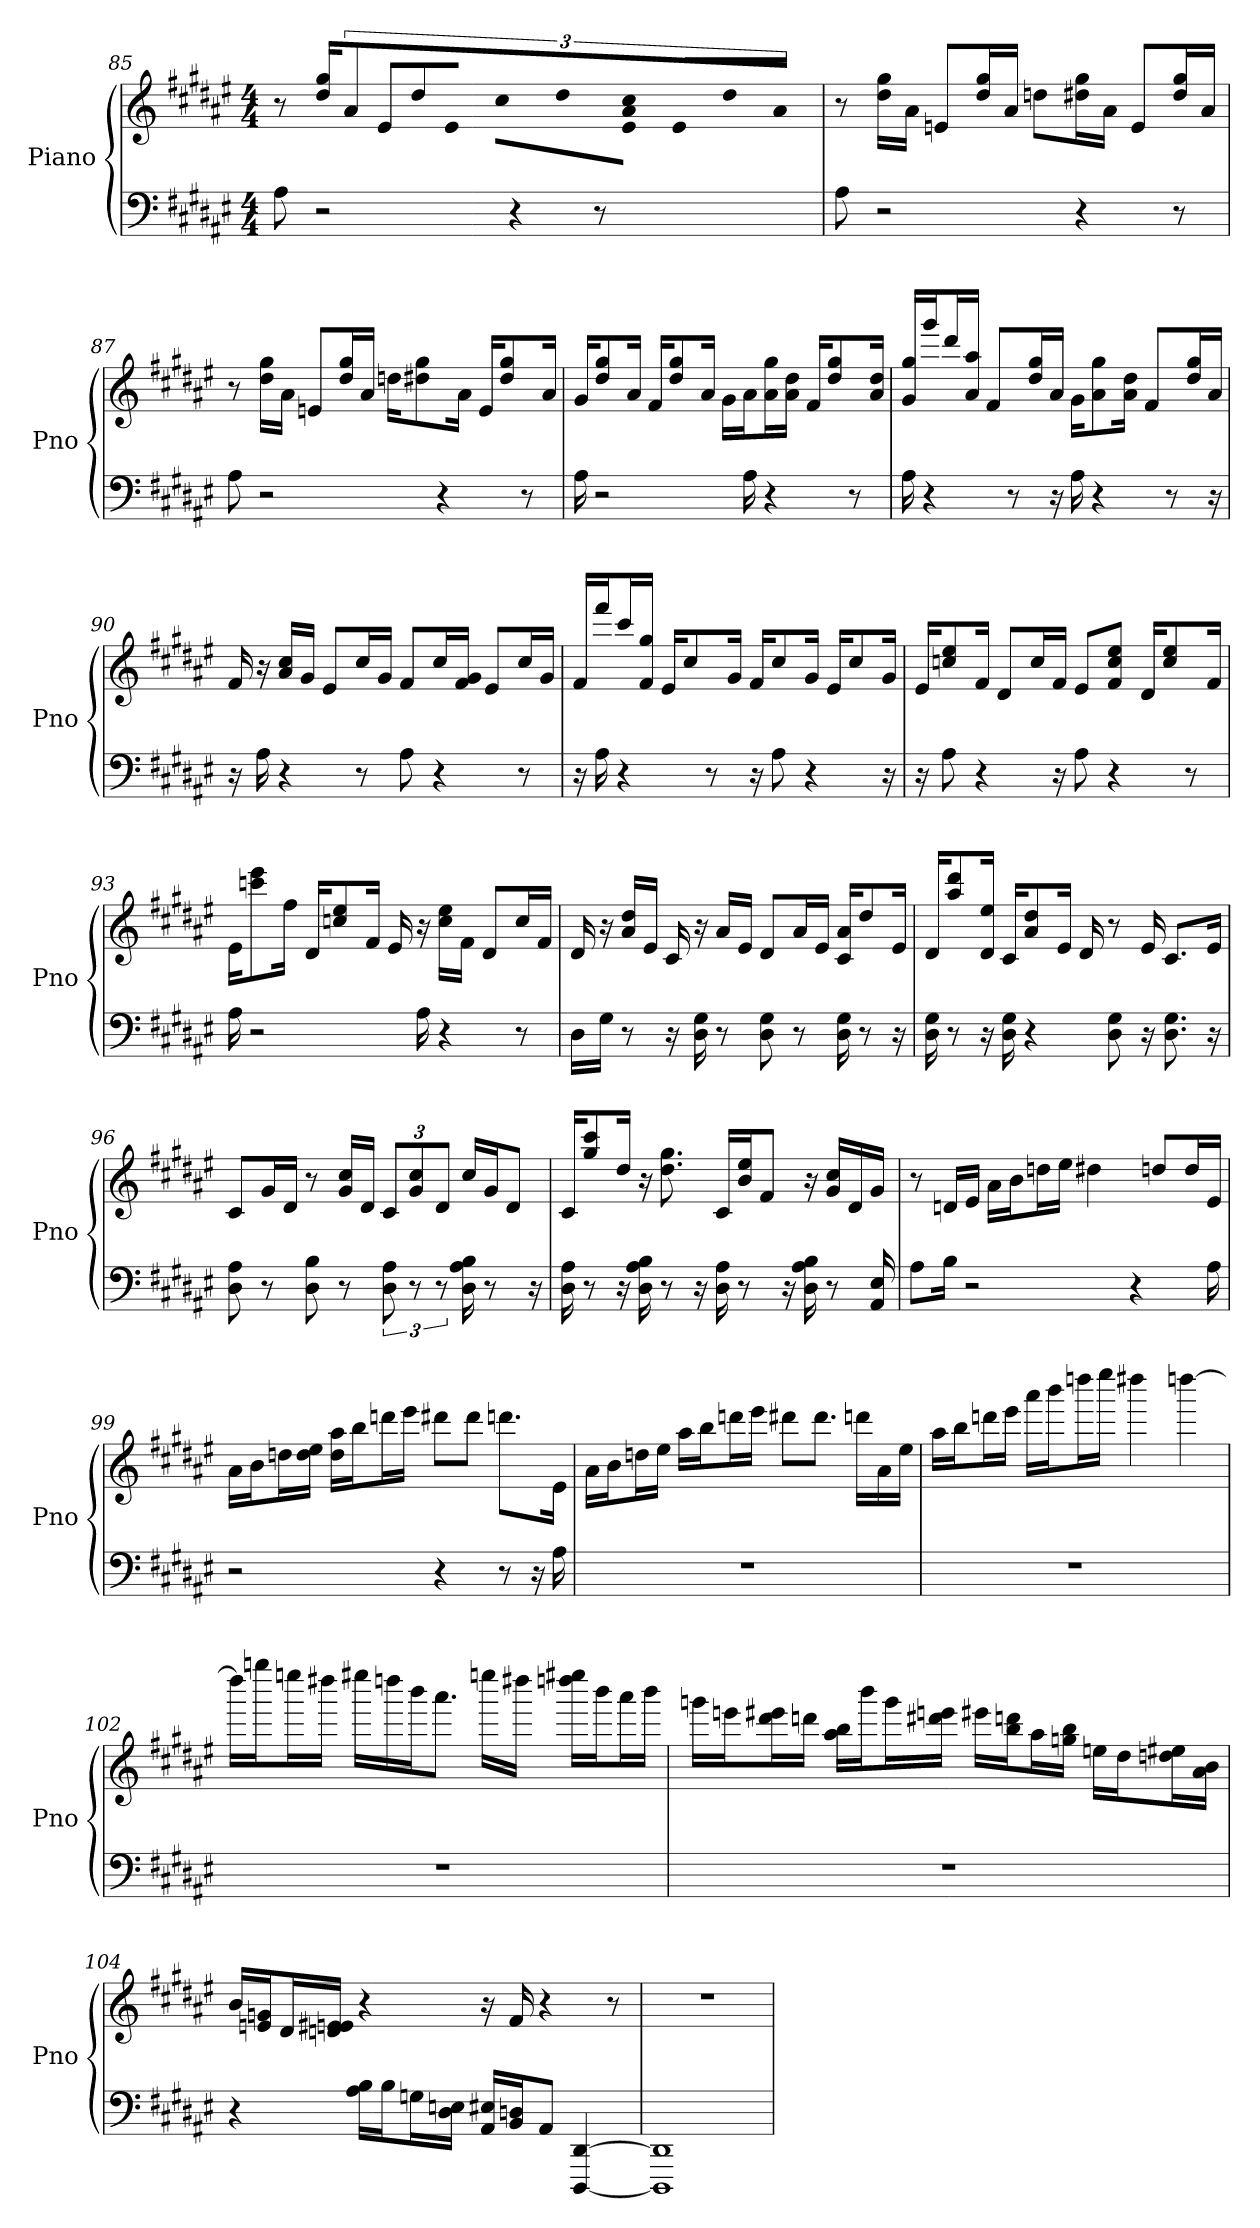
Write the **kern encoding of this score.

**kern	**kern
*part1	*part1
*staff2	*staff1
*I"Piano	*
*I'Pno	*
*clefF4	*clefG2
*k[f#c#g#d#a#e#]	*k[f#c#g#d#a#e#]
*F#:	*F#:
*M4/4	*M4/4
=85	=85
8A#	8r
2r	16dd#\ 16gg#\KL
.	12a#\J
.	12e#/L
.	12dd#/
.	16e#/Jk
.	8cc#\L
4r	16dd#\L
.	16cc#\ 16e#\ 16a#\JJ
.	8e#/L
8r	16dd#/L
.	16a#/JJ
=86	=86
8A#	8r
2r	16gg#\ 16dd#\LL
.	16a#\JJ
.	8e/L
.	16gg#/ 16dd#/L
.	16a#/JJ
.	8dd\L
4r	16gg#\ 16dd#\L
.	16a#\JJ
.	8e/L
8r	16gg#/ 16dd#/L
.	16a#/JJ
=87	=87
8A#	8r
2r	16gg#\ 16dd#\LL
.	16a#\JJ
.	8e/L
.	16dd#/ 16gg#/L
.	16a#/JJ
.	16dd\KL
.	8dd#\ 8gg#\
4r	.
.	16a#\Jk
.	16e/KL
.	8dd#/ 8gg#/
8r	.
.	16a#/Jk
=88	=88
16A#	16g#/KL
2r	8gg#/ 8dd#/
.	16a#/Jk
.	16f#/KL
.	8gg#/ 8dd#/
.	16a#/Jk
.	16g#\LL
16A#	16a#\J
4r	16a#\ 16gg#\L
.	16a#\ 16dd#\JJ
.	16f#/KL
.	8gg#/ 8dd#/
8r	.
.	16a#/ 16dd#/Jk
=89	=89
16A#	16g#/ 16gg#/LL
4r	16ggg#/J
.	16ddd#/L
.	16aa#/ 16a#/JJ
.	8f#/L
8r	.
.	16dd#/ 16gg#/L
16r	16a#/JJ
16A#	16g#\KL
4r	8a#\ 8gg#\
.	16a#\ 16dd#\Jk
.	8f#/L
8r	.
.	16gg#/ 16dd#/L
16r	16a#/JJ
=90	=90
16r	16f#
16A#	16r
4r	16cc#/ 16a#/LL
.	16g#/JJ
.	8e#/L
8r	16cc#/L
.	16g#/JJ
8A#	8f#/L
4r	16cc#/L
.	16f#/ 16g#/JJ
.	8e#/L
8r	16cc#/L
.	16g#/JJ
=91	=91
16r	16f#/LL
16A#	16fff#/J
4r	16ccc#/L
.	16gg#/ 16f#/JJ
.	16e#/KL
.	8cc#/
8r	.
.	16g#/Jk
16r	16f#/KL
8A#	8cc#/
4r	16g#/Jk
.	16e#/KL
.	8cc#/
16r	16g#/Jk
=92	=92
16r	16e#/KL
8A#	8cc/ 8ee#/
4r	16f#/Jk
.	8d#/L
.	16cc/L
16r	16f#/JJ
8A#	8e#/L
4r	8ee#/ 8cc/ 8f#/J
.	16d#/KL
.	8ee#/ 8cc/
8r	.
.	16f#/Jk
=93	=93
16A#	16e#\KL
2r	8eee#\ 8ccc\
.	16ff#\Jk
.	16d#/KL
.	8ee#/ 8cc/
.	16f#/Jk
.	16e#
16A#	16r
4r	16ee#\ 16cc\LL
.	16f#\JJ
.	8d#/L
8r	16cc/L
.	16f#/JJ
=94	=94
16D#\LL	16d#
16G#\JJ	16r
8r	16dd#/ 16a#/LL
.	16e#/JJ
16r	16c#
16D# 16G#	16r
8r	16a#/LL
.	16e#/JJ
8D# 8G#	8d#/L
8r	16a#/L
.	16e#/JJ
16G# 16D#	16c#/ 16a#/KL
8r	8dd#/
16r	16e#/Jk
=95	=95
16D# 16G#	16d#/KL
8r	8aa#/ 8ddd#/
16r	16ee#/ 16d#/Jk
16D# 16G#	16c#/KL
4r	8dd#/ 8a#/
.	16e#/Jk
.	16d#
8D# 8G#	8r
16r	16e#
8.D# 8.G#	8.c#/L
16r	16e#/Jk
=96	=96
8A# 8D#	8c#/L
8r	16g#/L
.	16d#/JJ
8B 8D#	8r
8r	16g#/ 16cc#/LL
.	16d#/JJ
12A# 12D#	12c#/L
12r	12g#/ 12cc#/
12r	12d#/J
16D# 16A# 16B	16cc#/LL
8r	16g#/J
.	8d#/J
16r	.
=97	=97
16D# 16A#	16c#/KL
8r	8ccc#/ 8gg#/
16r	16dd#/Jk
16A# 16B 16D#	16r
8r	8.dd# 8.gg#
16r	.
16A# 16D#	16c#/LL
8r	16ee#/ 16b/J
.	8f#/J
16r	.
16D# 16A# 16B	16r
8r	16g#/ 16cc#/LL
.	16d#/
16AA# 16E#	16g#/JJ
=98	=98
8A#\L	8r
16B\Jk	16d/LL
2r	16e#/JJ
.	16a#\LL
.	16b\J
.	16dd\L
.	16ee#\JJ
.	4dd#
4r	.
.	8dd/L
.	16dd/L
16A#	16e#/JJ
=99	=99
2r	16a#\LL
.	16b\J
.	16dd\L
.	16ee#\ 16dd\JJ
.	16aa#\ 16dd\LL
.	16bb\J
.	16ddd\L
.	16eee#\JJ
4r	8ddd#\L
.	8ddd#\J
8r	8.ddd\L
16r	.
16A#	16e#\Jk
=100	=100
1r	16a#\LL
.	16b\J
.	16dd\L
.	16ee#\JJ
.	16aa#\LL
.	16bb\J
.	16ddd\L
.	16eee#\JJ
.	8ddd#\L
.	8.ddd#\J
.	16ddd\LL
.	16a#\
.	16ee#\JJ
=101	=101
1r	16aa#\LL
.	16bb\J
.	16ddd\L
.	16eee#\JJ
.	16aaa#\LL
.	16bbb\J
.	16dddd\L
.	16eeee#\JJ
.	4dddd#
.	[4dddd
=102	=102
1r	16dddd\LL]
.	16gggg\J
.	16eeee\L
.	16dddd#\JJ
.	16eeee#\LL
.	16dddd\J
.	16bbb\K
.	8.aaa#\J
.	16eeee\LL
.	16dddd#\JJ
.	16eeee#\ 16dddd\LL
.	16bbb\J
.	16aaa#\L
.	16bbb\JJ
=103	=103
1r	16ggg\LL
.	16eee\J
.	16ddd#\ 16eee#\L
.	16ddd\JJ
.	16bb\ 16aa#\LL
.	16bbb\J
.	16ggg\L
.	16eee\ 16ddd#\JJ
.	16eee#\LL
.	16ddd\ 16bb\J
.	16aa#\L
.	16bb\ 16gg\JJ
.	16ee\LL
.	16dd#\J
.	16ee#\ 16dd\L
.	16b\ 16a#\JJ
=104	=104
4r	16b/LL
.	16g/ 16e/J
.	16d#/L
.	16e#/ 16e/ 16d/JJ
16B\ 16A#\LL	4r
16B\J	.
16G\L	.
16E\ 16D#\JJ	.
16AA#/ 16E#/LL	16r
16D/ 16BB/J	16f#
8AA#/J	4r
[4DDD# [4DD#	.
.	8r
=105	=105
1DDD#] 1DD#]	1r
=	=
*-	*-
